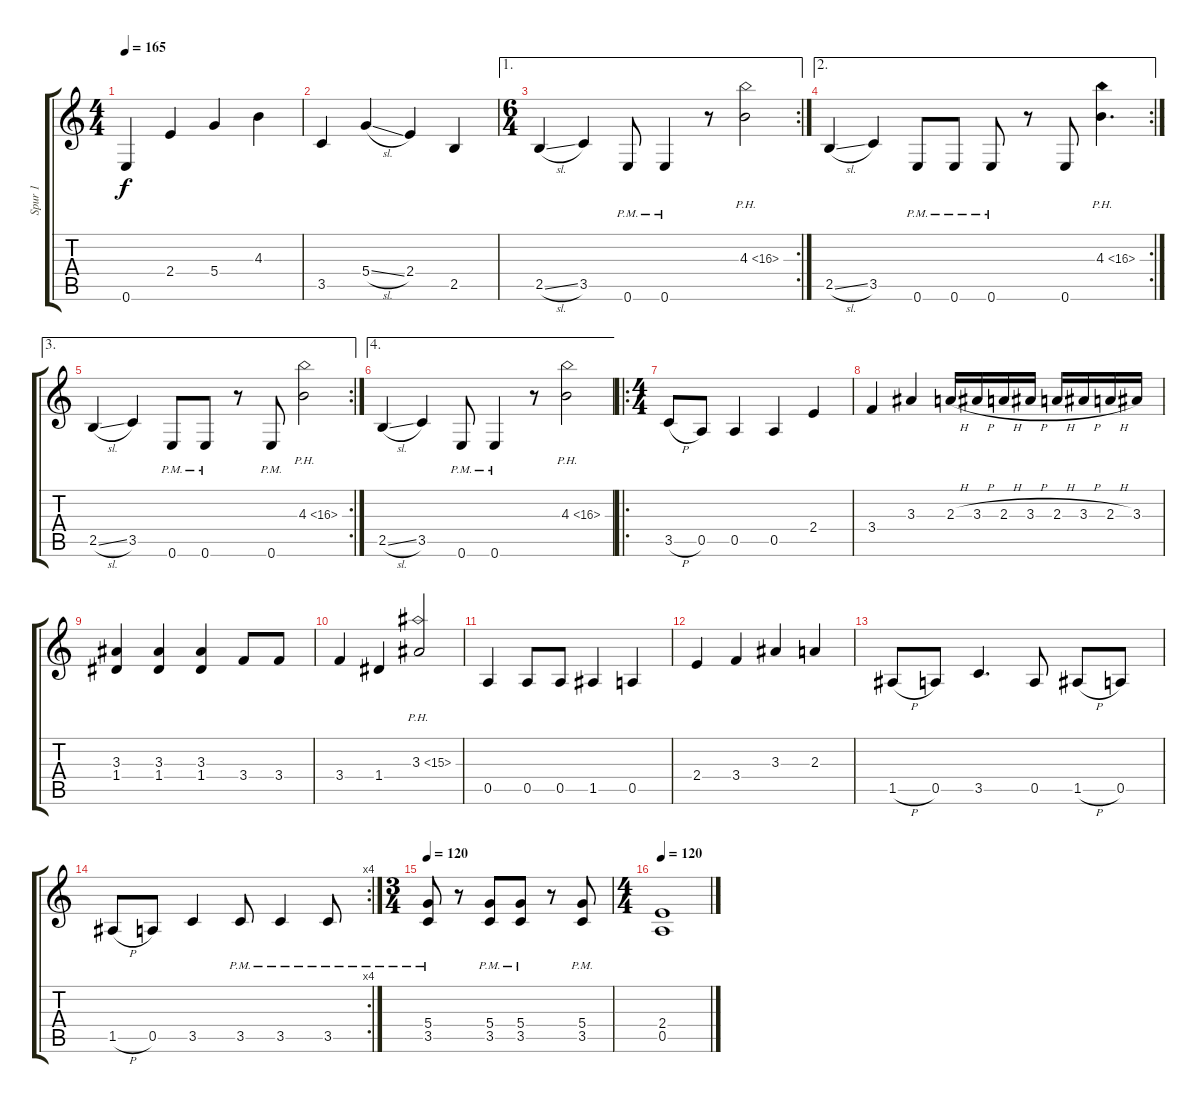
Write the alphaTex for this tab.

\track ("Spur 1" "Spur 1") {instrument distortionguitar}
\staff {score tabs}
\tuning (E4 B3 G3 D3 A2 E2) {hide}
\ts (4 4)
\tempo 165
\clef g2
\ks c
0.6.4{dy f} 2.4.4 5.4.4 4.3.4 |
3.5.4 5.4{sl}.4 2.4.4 2.5.4 |
\ae 1
\rc 2
\ts (6 4)
2.5{sl}.4 3.5.4 0.6{pm}.8 0.6{pm}.4 r.8 4.3{ph 12}.2 |
\ae 2
\rc 2
2.5{sl}.4 3.5.4 0.6{pm}.8 0.6{pm}.8 0.6{pm}.8 r.8 0.6.8 4.3{ph 12}.4{d} |
\ae 3
\rc 2
2.5{sl}.4 3.5.4 0.6{pm}.8 0.6{pm}.8 r.8 0.6{pm}.8 4.3{ph 12}.2 |
\ae 4
2.5{sl}.4 3.5.4 0.6{pm}.8 0.6{pm}.4 r.8 4.3{ph 12}.2 |
\ro
\ts (4 4)
3.5{h}.8 0.5.8 0.5.4 0.5.4 2.4.4 |
3.4.4 3.3.4 2.3{h}.16 3.3{h}.16 2.3{h}.16 3.3{h}.16 2.3{h}.16 3.3{h}.16 2.3{h}.16 3.3.16 |
(3.3 1.4).4 (3.3 1.4).4 (3.3 1.4).4 3.4.8 3.4.8 |
3.4.4 1.4.4 3.3{ph 12}.2 |
0.5.4 0.5.8 0.5.8 1.5.4 0.5.4 |
2.4.4 3.4.4 3.3.4 2.3.4 |
1.5{h}.8 0.5.8 3.5.4{d} 0.5.8 1.5{h}.8 0.5.8 |
\rc 4
1.5{h}.8 0.5.8 3.5.4 3.5{pm}.8 3.5{pm}.4 3.5{pm}.8 |
\ts (3 4)
\tempo 120
(5.4{pm} 3.5{pm}).8 r.8 (5.4{pm} 3.5{pm}).8 (5.4{pm} 3.5{pm}).8 r.8 (5.4{pm} 3.5{pm}).8 |
\ts (4 4)
\tempo 120
(2.4 0.5).1
